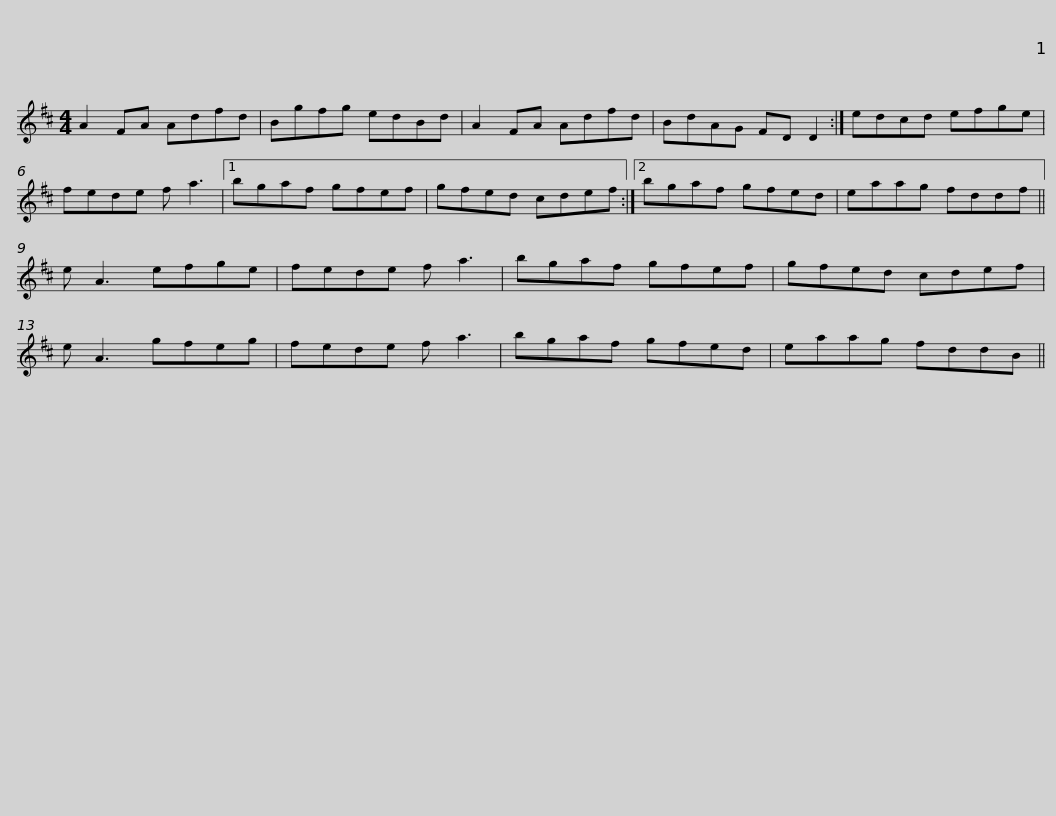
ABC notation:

X:1
L:1/8
M:4/4
I:linebreak $
K:D
V:1 treble
V:1
 A2 FA Adfd | Bgfg edBd | A2 FA Adfd | BdAG FD D2 :| edcd efge | %5
 fede f a3 |1$ bgaf gfef | gfed cdef :|2 bgaf gfed | eaag fddf || %10
 e A3 efge |$ fede f a3 | bgaf gfef | gfed cdef | e A3 gfeg | %15
 fede f a3 | bgaf gfed |$ eaag fddB || %18
